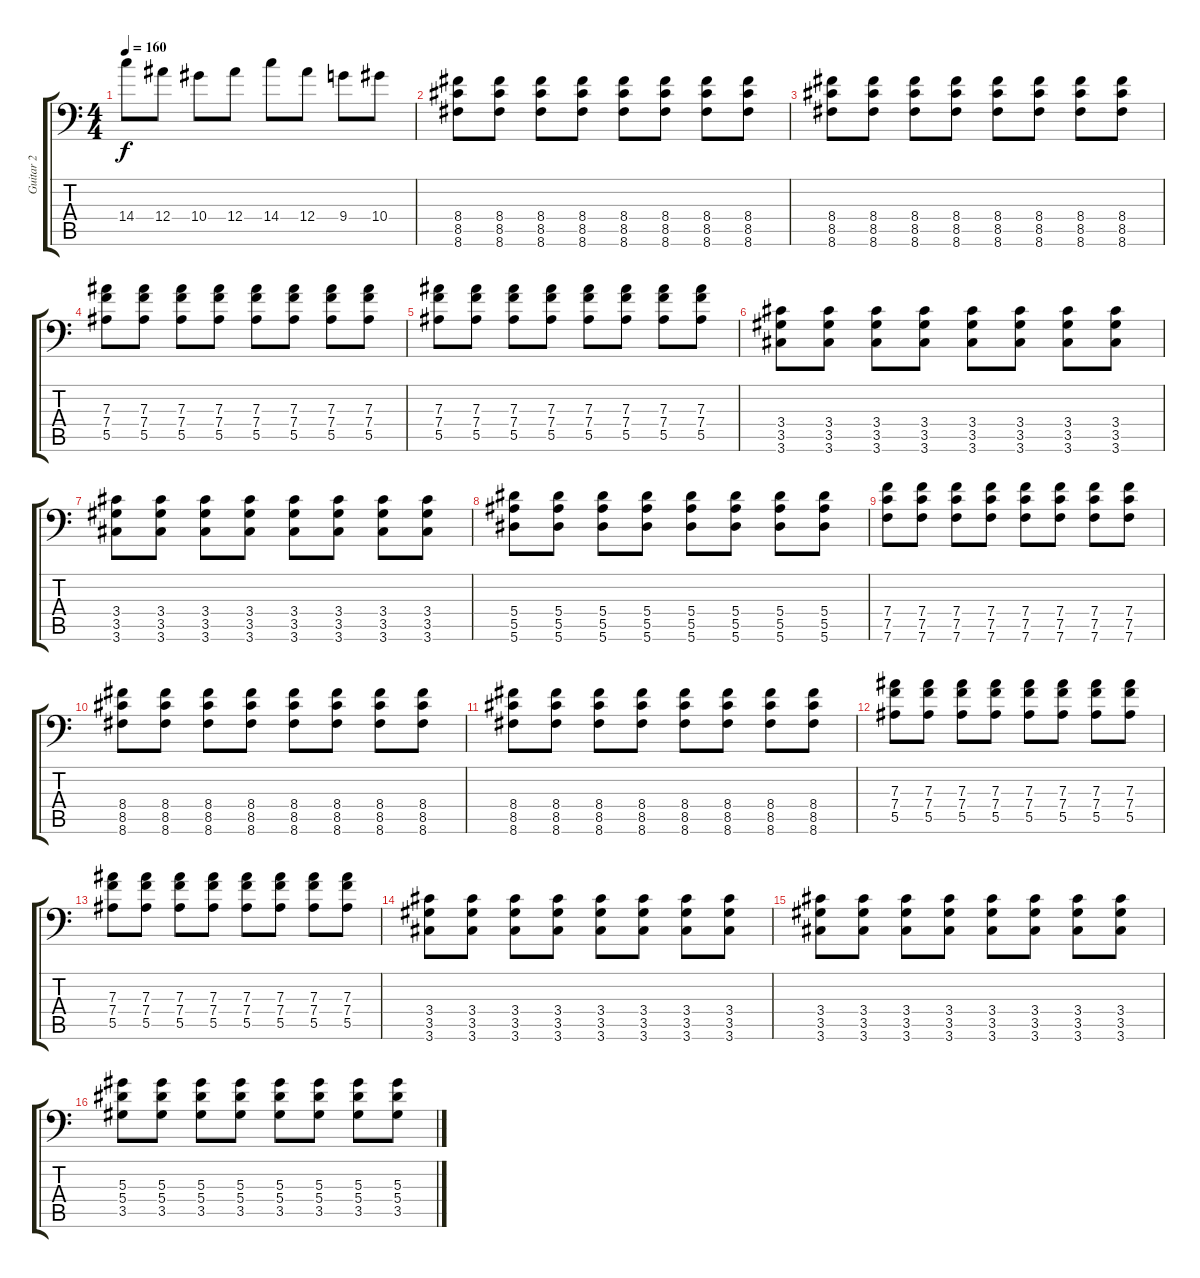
\track ("Guitar 2" "Guitar 2") {instrument distortionguitar}
\staff {score tabs}
\tuning (C4 G3 Eb3 Bb2 F2 Bb1) {hide}
\ts (4 4)
\tempo 160
\clef f4
\ks c
14.4.8{dy f} 12.4.8 10.4.8 12.4.8 14.4.8 12.4.8 9.4.8 10.4.8 |
(8.4 8.5 8.6).8 (8.4 8.5 8.6).8 (8.4 8.5 8.6).8 (8.4 8.5 8.6).8 (8.4 8.5 8.6).8 (8.4 8.5 8.6).8 (8.4 8.5 8.6).8 (8.4 8.5 8.6).8 |
(8.4 8.5 8.6).8 (8.4 8.5 8.6).8 (8.4 8.5 8.6).8 (8.4 8.5 8.6).8 (8.4 8.5 8.6).8 (8.4 8.5 8.6).8 (8.4 8.5 8.6).8 (8.4 8.5 8.6).8 |
(7.3 7.4 5.5).8 (7.3 7.4 5.5).8 (7.3 7.4 5.5).8 (7.3 7.4 5.5).8 (7.3 7.4 5.5).8 (7.3 7.4 5.5).8 (7.3 7.4 5.5).8 (7.3 7.4 5.5).8 |
(7.3 7.4 5.5).8 (7.3 7.4 5.5).8 (7.3 7.4 5.5).8 (7.3 7.4 5.5).8 (7.3 7.4 5.5).8 (7.3 7.4 5.5).8 (7.3 7.4 5.5).8 (7.3 7.4 5.5).8 |
(3.4 3.5 3.6).8 (3.4 3.5 3.6).8 (3.4 3.5 3.6).8 (3.4 3.5 3.6).8 (3.4 3.5 3.6).8 (3.4 3.5 3.6).8 (3.4 3.5 3.6).8 (3.4 3.5 3.6).8 |
(3.4 3.5 3.6).8 (3.4 3.5 3.6).8 (3.4 3.5 3.6).8 (3.4 3.5 3.6).8 (3.4 3.5 3.6).8 (3.4 3.5 3.6).8 (3.4 3.5 3.6).8 (3.4 3.5 3.6).8 |
(5.4 5.5 5.6).8 (5.4 5.5 5.6).8 (5.4 5.5 5.6).8 (5.4 5.5 5.6).8 (5.4 5.5 5.6).8 (5.4 5.5 5.6).8 (5.4 5.5 5.6).8 (5.4 5.5 5.6).8 |
(7.4 7.5 7.6).8 (7.4 7.5 7.6).8 (7.4 7.5 7.6).8 (7.4 7.5 7.6).8 (7.4 7.5 7.6).8 (7.4 7.5 7.6).8 (7.4 7.5 7.6).8 (7.4 7.5 7.6).8 |
(8.4 8.5 8.6).8 (8.4 8.5 8.6).8 (8.4 8.5 8.6).8 (8.4 8.5 8.6).8 (8.4 8.5 8.6).8 (8.4 8.5 8.6).8 (8.4 8.5 8.6).8 (8.4 8.5 8.6).8 |
(8.4 8.5 8.6).8 (8.4 8.5 8.6).8 (8.4 8.5 8.6).8 (8.4 8.5 8.6).8 (8.4 8.5 8.6).8 (8.4 8.5 8.6).8 (8.4 8.5 8.6).8 (8.4 8.5 8.6).8 |
(7.3 7.4 5.5).8 (7.3 7.4 5.5).8 (7.3 7.4 5.5).8 (7.3 7.4 5.5).8 (7.3 7.4 5.5).8 (7.3 7.4 5.5).8 (7.3 7.4 5.5).8 (7.3 7.4 5.5).8 |
(7.3 7.4 5.5).8 (7.3 7.4 5.5).8 (7.3 7.4 5.5).8 (7.3 7.4 5.5).8 (7.3 7.4 5.5).8 (7.3 7.4 5.5).8 (7.3 7.4 5.5).8 (7.3 7.4 5.5).8 |
(3.4 3.5 3.6).8 (3.4 3.5 3.6).8 (3.4 3.5 3.6).8 (3.4 3.5 3.6).8 (3.4 3.5 3.6).8 (3.4 3.5 3.6).8 (3.4 3.5 3.6).8 (3.4 3.5 3.6).8 |
(3.4 3.5 3.6).8 (3.4 3.5 3.6).8 (3.4 3.5 3.6).8 (3.4 3.5 3.6).8 (3.4 3.5 3.6).8 (3.4 3.5 3.6).8 (3.4 3.5 3.6).8 (3.4 3.5 3.6).8 |
(5.3 5.4 3.5).8 (5.3 5.4 3.5).8 (5.3 5.4 3.5).8 (5.3 5.4 3.5).8 (5.3 5.4 3.5).8 (5.3 5.4 3.5).8 (5.3 5.4 3.5).8 (5.3 5.4 3.5).8
